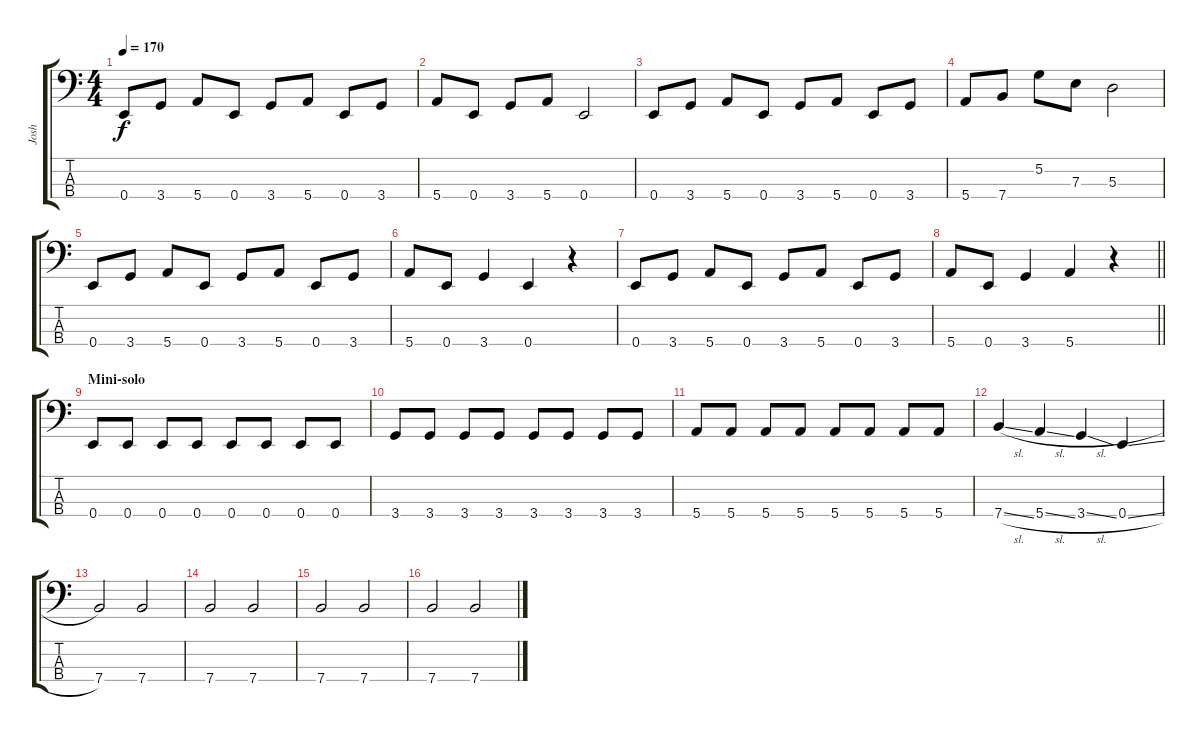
\track ("Josh" "Josh") {instrument electricbassfinger}
\staff {score tabs}
\tuning (G2 D2 A1 E1) {hide}
\ts (4 4)
\tempo 170
\clef f4
\ks c
0.4.8{dy f} 3.4.8 5.4.8 0.4.8 3.4.8 5.4.8 0.4.8 3.4.8 |
5.4.8 0.4.8 3.4.8 5.4.8 0.4.2 |
0.4.8 3.4.8 5.4.8 0.4.8 3.4.8 5.4.8 0.4.8 3.4.8 |
5.4.8 7.4.8 5.2.8 7.3.8 5.3.2 |
0.4.8 3.4.8 5.4.8 0.4.8 3.4.8 5.4.8 0.4.8 3.4.8 |
5.4.8 0.4.8 3.4.4 0.4.4 r.4 |
0.4.8 3.4.8 5.4.8 0.4.8 3.4.8 5.4.8 0.4.8 3.4.8 |
\barLineRight lightlight
5.4.8 0.4.8 3.4.4 5.4.4 r.4 |
\section ("" "Mini-solo")
0.4.8 0.4.8 0.4.8 0.4.8 0.4.8 0.4.8 0.4.8 0.4.8 |
3.4.8 3.4.8 3.4.8 3.4.8 3.4.8 3.4.8 3.4.8 3.4.8 |
5.4.8 5.4.8 5.4.8 5.4.8 5.4.8 5.4.8 5.4.8 5.4.8 |
7.4{sl}.4 5.4{sl}.4 3.4{sl}.4 0.4{sl}.4 |
7.4.2 7.4.2 |
7.4.2 7.4.2 |
7.4.2 7.4.2 |
7.4.2 7.4.2
